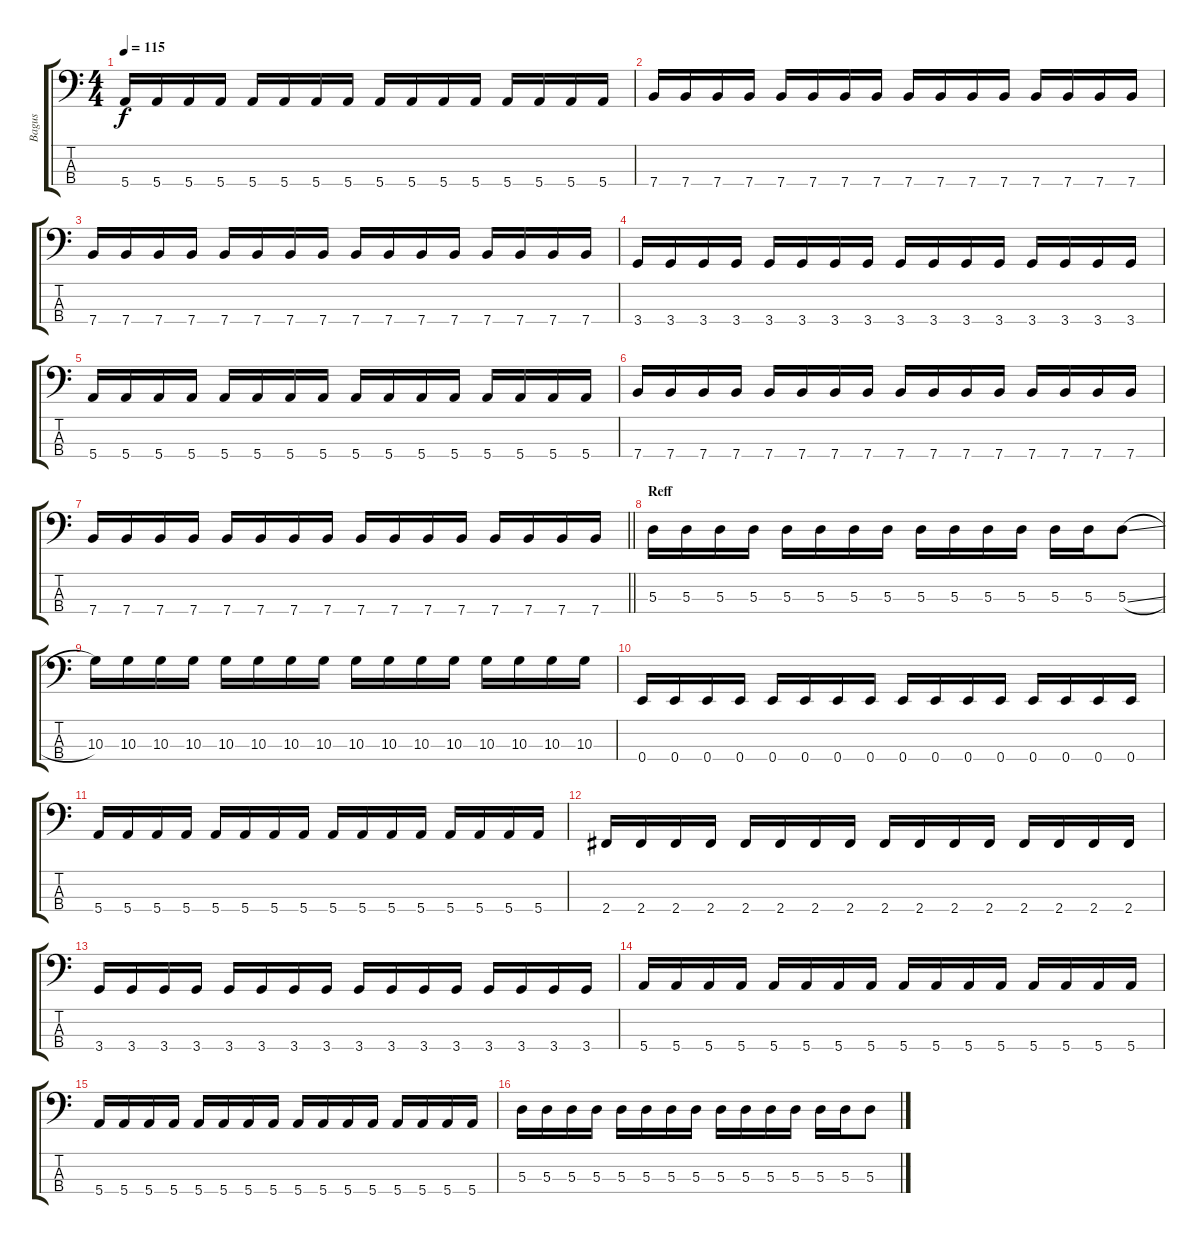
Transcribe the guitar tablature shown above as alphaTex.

\track ("Bagus" "Bagus") {instrument electricbasspick}
\staff {score tabs}
\tuning (G2 D2 A1 E1) {hide}
\ts (4 4)
\tempo 115
\clef f4
\ks c
5.4.16{dy f} 5.4.16 5.4.16 5.4.16 5.4.16 5.4.16 5.4.16 5.4.16 5.4.16 5.4.16 5.4.16 5.4.16 5.4.16 5.4.16 5.4.16 5.4.16 |
7.4.16 7.4.16 7.4.16 7.4.16 7.4.16 7.4.16 7.4.16 7.4.16 7.4.16 7.4.16 7.4.16 7.4.16 7.4.16 7.4.16 7.4.16 7.4.16 |
7.4.16 7.4.16 7.4.16 7.4.16 7.4.16 7.4.16 7.4.16 7.4.16 7.4.16 7.4.16 7.4.16 7.4.16 7.4.16 7.4.16 7.4.16 7.4.16 |
3.4.16 3.4.16 3.4.16 3.4.16 3.4.16 3.4.16 3.4.16 3.4.16 3.4.16 3.4.16 3.4.16 3.4.16 3.4.16 3.4.16 3.4.16 3.4.16 |
5.4.16 5.4.16 5.4.16 5.4.16 5.4.16 5.4.16 5.4.16 5.4.16 5.4.16 5.4.16 5.4.16 5.4.16 5.4.16 5.4.16 5.4.16 5.4.16 |
7.4.16 7.4.16 7.4.16 7.4.16 7.4.16 7.4.16 7.4.16 7.4.16 7.4.16 7.4.16 7.4.16 7.4.16 7.4.16 7.4.16 7.4.16 7.4.16 |
\barLineRight lightlight
7.4.16 7.4.16 7.4.16 7.4.16 7.4.16 7.4.16 7.4.16 7.4.16 7.4.16 7.4.16 7.4.16 7.4.16 7.4.16 7.4.16 7.4.16 7.4.16 |
\section ("" "Reff")
5.3.16 5.3.16 5.3.16 5.3.16 5.3.16 5.3.16 5.3.16 5.3.16 5.3.16 5.3.16 5.3.16 5.3.16 5.3.16 5.3.16 5.3{sl}.8 |
10.3.16 10.3.16 10.3.16 10.3.16 10.3.16 10.3.16 10.3.16 10.3.16 10.3.16 10.3.16 10.3.16 10.3.16 10.3.16 10.3.16 10.3.16 10.3.16 |
0.4.16 0.4.16 0.4.16 0.4.16 0.4.16 0.4.16 0.4.16 0.4.16 0.4.16 0.4.16 0.4.16 0.4.16 0.4.16 0.4.16 0.4.16 0.4.16 |
5.4.16 5.4.16 5.4.16 5.4.16 5.4.16 5.4.16 5.4.16 5.4.16 5.4.16 5.4.16 5.4.16 5.4.16 5.4.16 5.4.16 5.4.16 5.4.16 |
2.4.16 2.4.16 2.4.16 2.4.16 2.4.16 2.4.16 2.4.16 2.4.16 2.4.16 2.4.16 2.4.16 2.4.16 2.4.16 2.4.16 2.4.16 2.4.16 |
3.4.16 3.4.16 3.4.16 3.4.16 3.4.16 3.4.16 3.4.16 3.4.16 3.4.16 3.4.16 3.4.16 3.4.16 3.4.16 3.4.16 3.4.16 3.4.16 |
5.4.16 5.4.16 5.4.16 5.4.16 5.4.16 5.4.16 5.4.16 5.4.16 5.4.16 5.4.16 5.4.16 5.4.16 5.4.16 5.4.16 5.4.16 5.4.16 |
5.4.16 5.4.16 5.4.16 5.4.16 5.4.16 5.4.16 5.4.16 5.4.16 5.4.16 5.4.16 5.4.16 5.4.16 5.4.16 5.4.16 5.4.16 5.4.16 |
5.3.16 5.3.16 5.3.16 5.3.16 5.3.16 5.3.16 5.3.16 5.3.16 5.3.16 5.3.16 5.3.16 5.3.16 5.3.16 5.3.16 5.3{sl}.8
